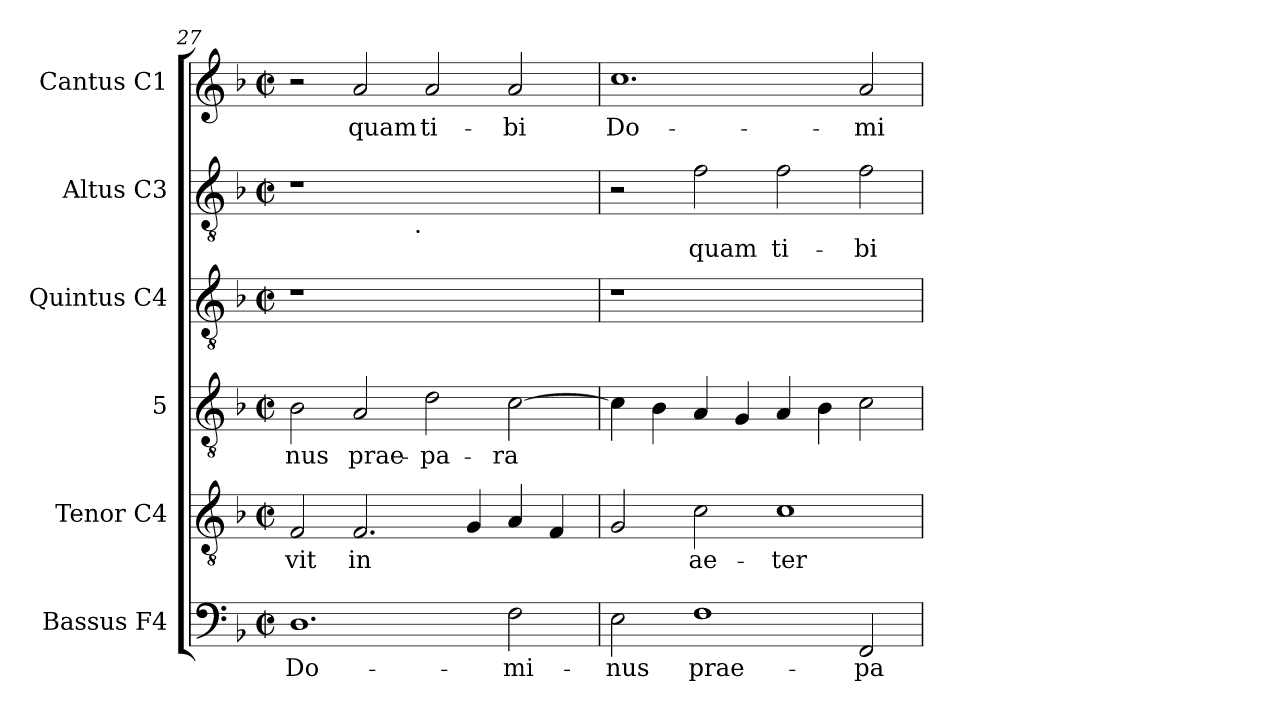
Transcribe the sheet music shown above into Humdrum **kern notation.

**kern	**text	**kern	**text	**kern	**text	**kern	**kern	**text	**kern	**text
*part6	*part6	*part5	*part5	*part4	*part4	*part3	*part2	*part2	*part1	*part1
*staff6	*staff6	*staff5	*staff5	*staff4	*staff4	*staff3	*staff2	*staff2	*staff1	*staff1
*I"Bassus  F4	*	*I"Tenor  C4	*	*I"5	*	*I"Quintus  C4	*I"Altus  C3	*	*I"Cantus  C1	*
*I'B	*	*I'T	*	*	*	*	*I'A	*	*I'C	*
*clefF4	*	*clefGv2	*	*clefGv2	*	*clefGv2	*clefGv2	*	*clefG2	*
*k[b-]	*	*k[b-]	*	*k[b-]	*	*k[b-]	*k[b-]	*	*k[b-]	*
*F:	*	*F:	*	*F:	*	*F:	*F:	*	*F:	*
*M2/2	*	*M2/2	*	*M2/2	*	*M2/2	*M2/2	*	*M2/2	*
*met(c|)	*	*met(c|)	*	*met(c|)	*	*met(c|)	*met(c|)	*	*met(c|)	*
=27	=27	=27	=27	=27	=27	=27	=27	=27	=27	=27
!	!LO:LY:b:cj	!	!LO:LY:b:cj	!	!LO:LY:b:cj	!	!	!	!	!
*	*	*	*	*	*	*	*^	*	*	*
1.D	Do-	2F/	-vit	2B-\	-nus	1r	1r	2ryy	.	2r	.
!	!	!	!LO:LY:b:cj	!	!LO:LY:b:cj	!	!	!	!	!	!LO:LY:b:cj
.	.	2.F/	in	2A/	prae-	.	.	4...ryy	.	2a/	quam
!	!	!	!	!	!	!	!	!LO:TX:b:t=.	!	!	!
.	.	.	.	.	.	.	.	1ryy	.	.	.
!	!	!	!	!	!LO:LY:b:cj	!	!	!	!	!	!LO:LY:b:cj
.	.	.	.	2d\	-pa-	1ryy	1ryy	.	.	2a/	ti-
!	!	!	!LO:LY:b:cj	!	!	!	!	!	!	!	!
.	.	4G/	.	.	.	.	.	.	.	.	.
!	!LO:LY:b:cj	!	!LO:LY:b:cj	!	!LO:LY:b:cj	!	!	!	!	!	!LO:LY:b:cj
2F\	-mi-	4A/	.	[>2c\	-ra-	.	.	.	.	2a/	-bi
!	!	!	!LO:LY:b:cj	!	!	!	!	!	!	!	!
.	.	4F/	.	.	.	.	.	.	.	.	.
.	.	.	.	.	.	.	.	32ryy	.	.	.
=28	=28	=28	=28	=28	=28	=28	=28	=28	=28	=28	=28
!	!LO:LY:b:cj	!	!LO:LY:b:cj	!	!LO:LY:b:cj	!	!	!	!	!	!LO:LY:b:cj
*	*	*	*	*	*	*	*v	*v	*	*	*
2E\	-nus	2G/	.	4c\]	--	1r	2r	.	1.cc	Do-
!	!	!	!	!	!LO:LY:b:cj	!	!	!	!	!
.	.	.	.	4B-\	--	.	.	.	.	.
!	!LO:LY:b:cj	!	!LO:LY:b:cj	!	!LO:LY:b:cj	!	!	!LO:LY:b:cj	!	!
1F	prae-	2c\	ae-	4A/	--	.	2f\	quam	.	.
!	!	!	!	!	!LO:LY:b:cj	!	!	!	!	!
.	.	.	.	4G/	--	.	.	.	.	.
!	!	!	!LO:LY:b:cj	!	!LO:LY:b:cj	!	!	!LO:LY:b:cj	!	!
.	.	1c	-ter-	4A/	--	1ryy	2f\	ti-	.	.
!	!	!	!	!	!LO:LY:b:cj	!	!	!	!	!
.	.	.	.	4B-\	--	.	.	.	.	.
!	!LO:LY:b:cj	!	!	!	!LO:LY:b:cj	!	!	!LO:LY:b:cj	!	!LO:LY:b:cj
2FF/	-pa-	.	.	2c\	--	.	2f\	-bi	2a/	-mi-
=	=	=	=	=	=	=	=	=	=	=
*-	*-	*-	*-	*-	*-	*-	*-	*-	*-	*-
